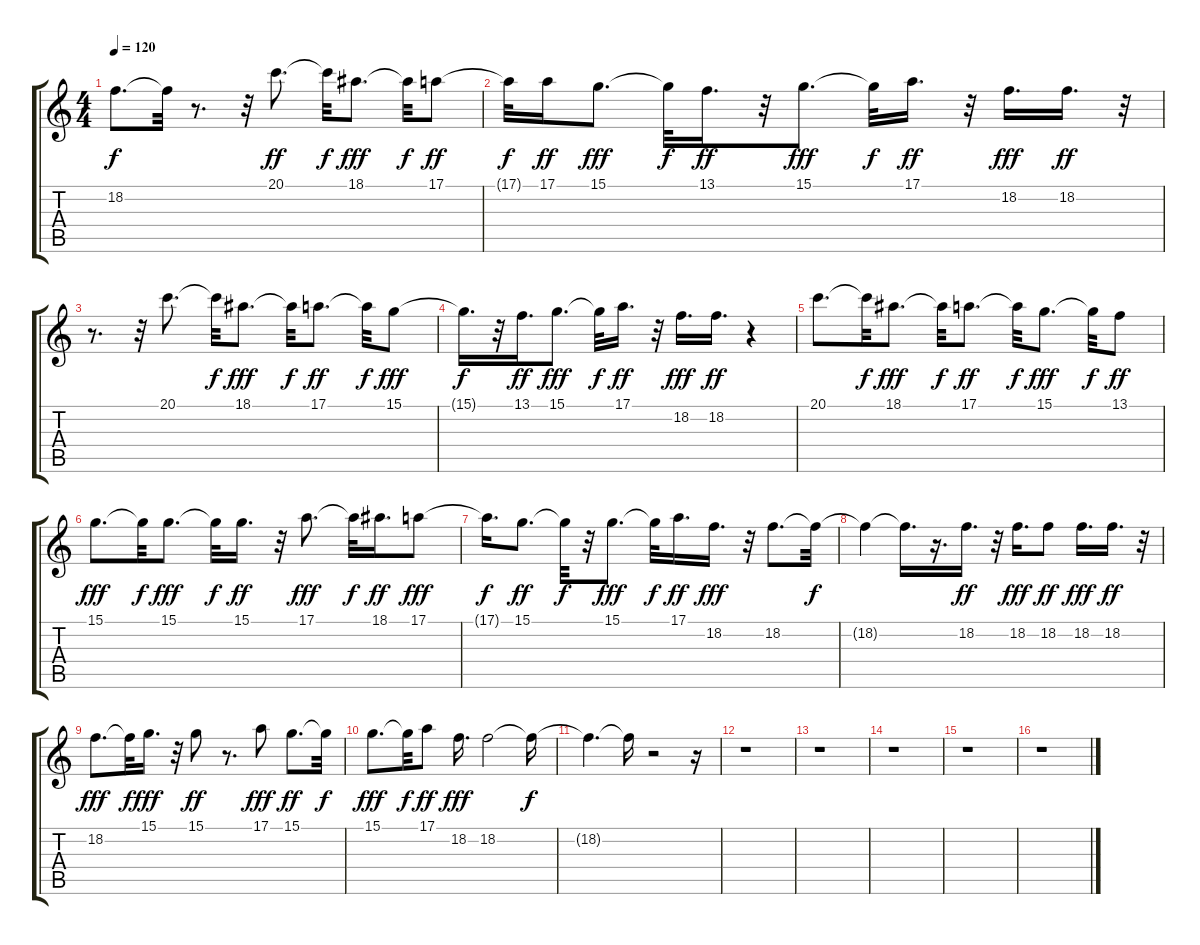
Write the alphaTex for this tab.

\track "" {instrument lead2sawtooth}
\staff {score tabs}
\tuning (E4 B3 G3 D3 A2 E2) {hide}
\ts (4 4)
\tempo 120
\clef g2
\ks c
18.2{t}.8{d dy f} 18.2{t}.32 r.8{d} r.32 20.1.8{d dy ff} 20.1{t}.32{dy f} 18.1.8{d dy fff} 18.1{t}.32{dy f} 17.1.8{dy ff} |
17.1{t}.32{dy f} 17.1.16{dy ff} 15.1.8{d dy fff} 15.1{t}.32{dy f} 13.1.16{d dy ff} r.32 15.1.8{d dy fff} 15.1{t}.32{dy f} 17.1.16{d dy ff} r.32 18.2.16{d dy fff} 18.2.16{d dy ff} r.32 |
r.8{d} r.32 20.1.8{d} 20.1{t}.32{dy f} 18.1.8{d dy fff} 18.1{t}.32{dy f} 17.1.8{d dy ff} 17.1{t}.32{dy f} 15.1.8{dy fff} |
15.1{t}.16{d dy f} r.32 13.1.16{d dy ff} 15.1.8{d dy fff} 15.1{t}.32{dy f} 17.1.16{d dy ff} r.32 18.2.16{d dy fff} 18.2.16{d dy ff} r.4 |
20.1.8{d} 20.1{t}.32{dy f} 18.1.8{d dy fff} 18.1{t}.32{dy f} 17.1.8{d dy ff} 17.1{t}.32{dy f} 15.1.8{d dy fff} 15.1{t}.32{dy f} 13.1.8{dy ff} |
15.1.8{d dy fff} 15.1{t}.32{dy f} 15.1.8{d dy fff} 15.1{t}.32{dy f} 15.1.16{d dy ff} r.32 17.1.8{d dy fff} 17.1{t}.32{dy f} 18.1.16{d dy ff} 17.1.8{dy fff} |
17.1{t}.16{d dy f} 15.1.8{d dy ff} 15.1{t}.32{dy f} r.32 15.1.8{d dy fff} 15.1{t}.32{dy f} 17.1.16{d dy ff} 18.2.16{d dy fff} r.32 18.2.8{d} 18.2{t}.32{dy f} |
18.2{t}.4 18.2{t}.16{d} r.16{d} 18.2.16{d dy ff} r.32 18.2.16{d dy fff} 18.2.8{dy ff} 18.2.16{d dy fff} 18.2.16{d dy ff} r.32 |
18.2.8{d dy fff} 18.2{t}.32{dy f} 15.1.16{d dy fff} r.32 15.1.8{dy ff} r.8{d} 17.1.8{dy fff} 15.1.8{d dy ff} 15.1{t}.32{dy f} |
15.1.8{d dy fff} 15.1{t}.32{dy f} 17.1.8{dy ff} 18.2.16{d dy fff} 18.2.2 18.2{t}.16{dy f} |
18.2{t}.4{d} 18.2{t}.16 r.2 r.16 |
r.1 |
r.1 |
r.1 |
r.1 |
r.1
